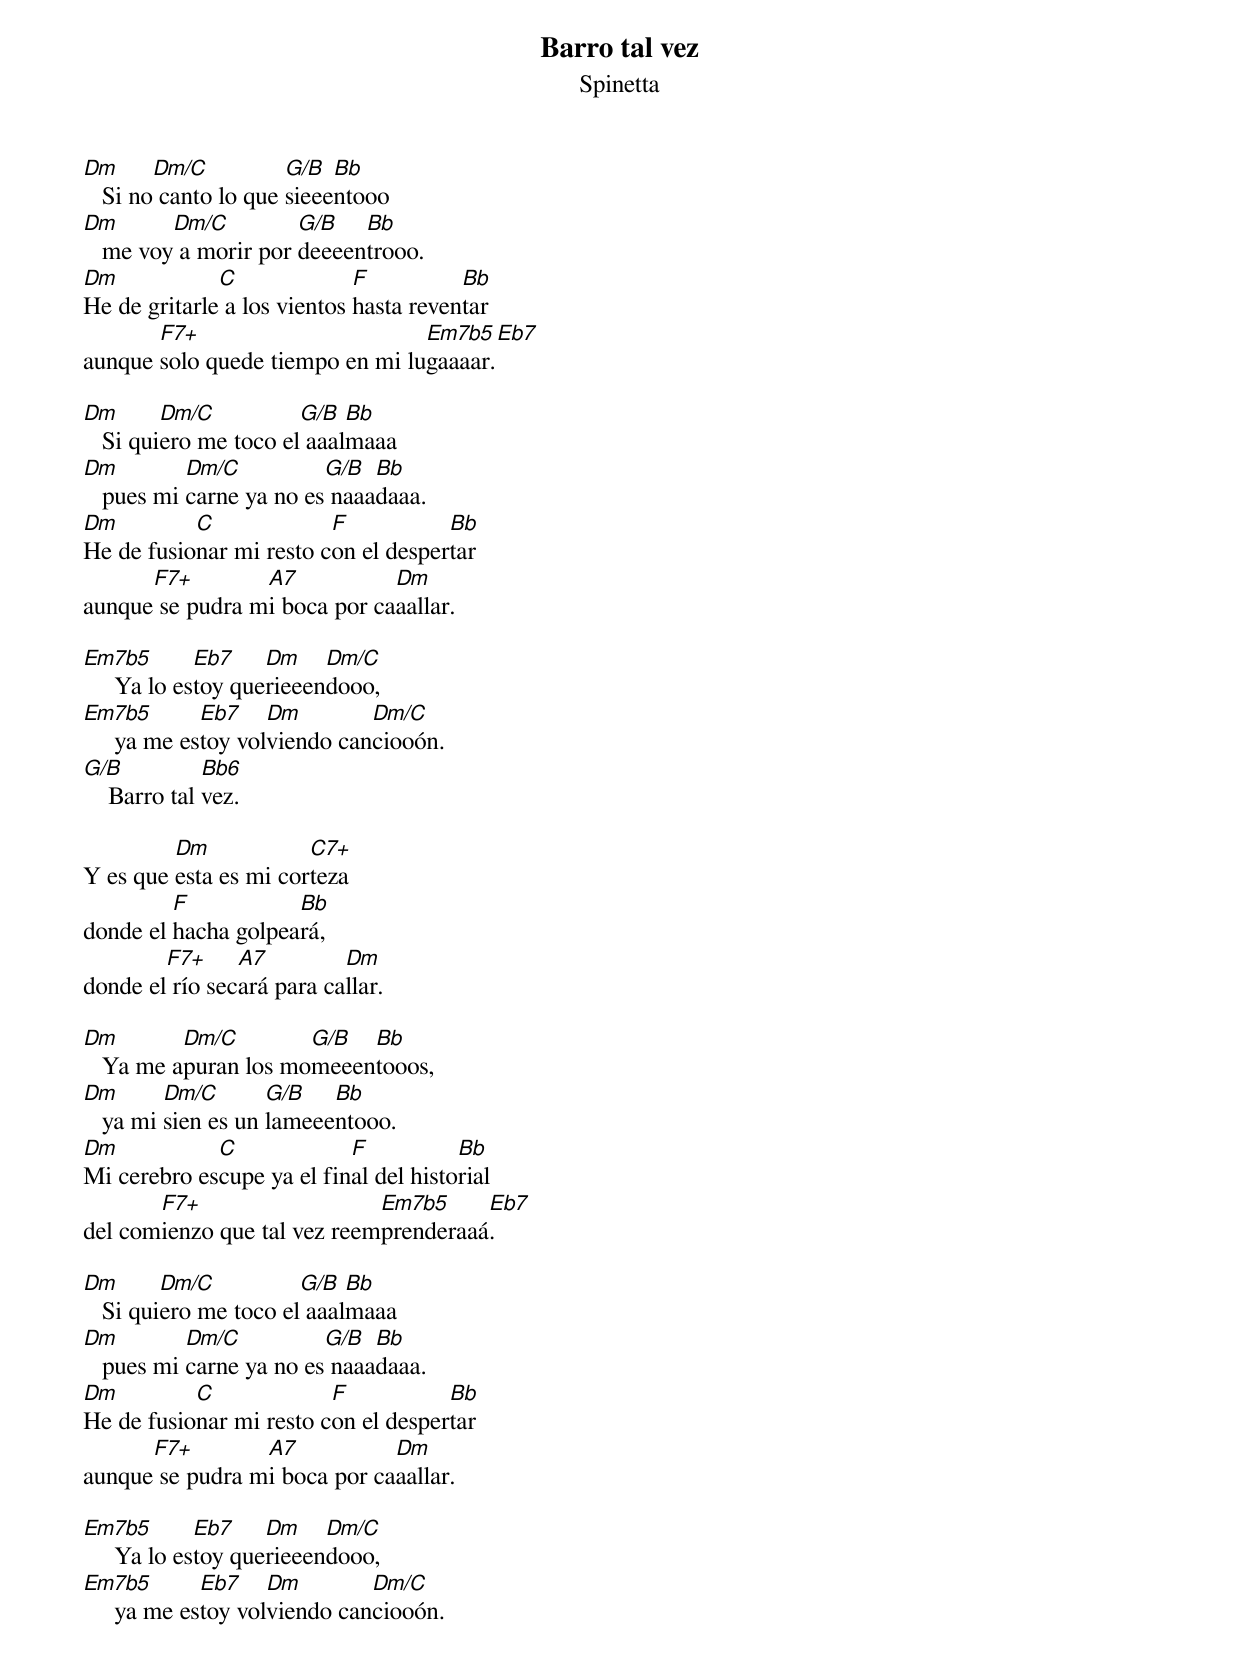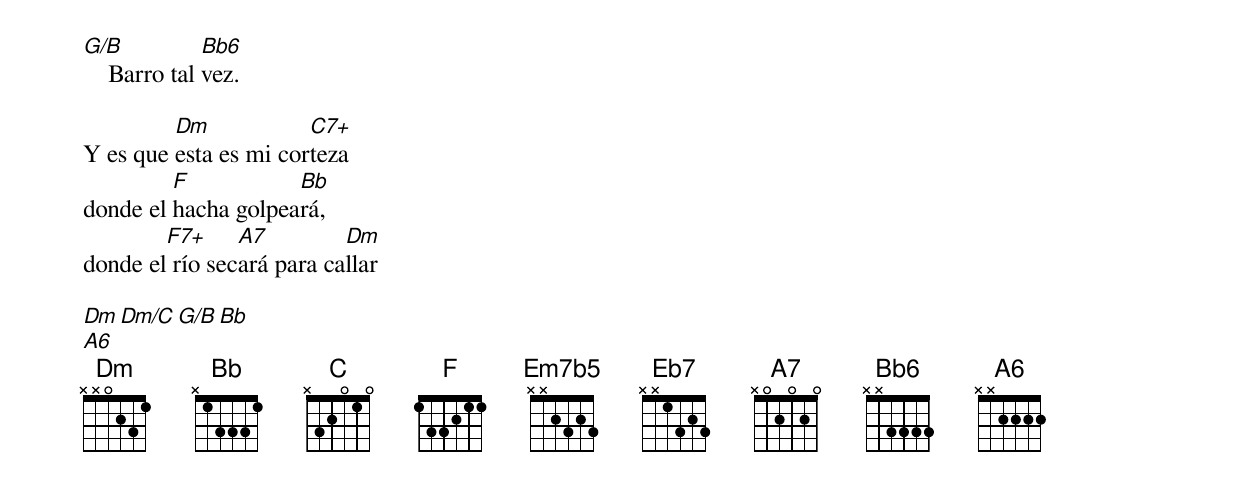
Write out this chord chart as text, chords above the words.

Barro tal vez
Spinetta

Dm      Dm/C          G/B  Bb
   Si no canto lo que sieeentooo
Dm       Dm/C         G/B   Bb
   me voy a morir por deeeentrooo.
Dm            C              F          Bb
He de gritarle a los vientos hasta reventar
       F7+                       Em7b5  Eb7
aunque solo quede tiempo en mi lugaaaar.

Dm       Dm/C          G/B  Bb
   Si quiero me toco el aaalmaaa
Dm         Dm/C          G/B  Bb
   pues mi carne ya no es naaadaaa.
Dm         C             F           Bb
He de fusionar mi resto con el despertar
      F7+        A7           Dm
aunque se pudra mi boca por caaallar.

Em7b5        Eb7    Dm    Dm/C
     Ya lo estoy querieeendooo,
Em7b5        Eb7    Dm        Dm/C
     ya me estoy volviendo canciooón.
G/B           Bb6
    Barro tal vez.

         Dm            C7+
Y es que esta es mi corteza
         F           Bb
donde el hacha golpeará,
        F7+     A7         Dm
donde el río secará para callar.

Dm        Dm/C        G/B  Bb
   Ya me apuran los momeeentooos,
Dm       Dm/C       G/B   Bb
   ya mi sien es un lameeentooo.
Dm           C             F           Bb
Mi cerebro escupe ya el final del historial
       F7+                   Em7b5     Eb7
del comienzo que tal vez reemprenderaaá.

Dm       Dm/C          G/B  Bb
   Si quiero me toco el aaalmaaa
Dm         Dm/C          G/B  Bb
   pues mi carne ya no es naaadaaa.
Dm         C             F           Bb
He de fusionar mi resto con el despertar
      F7+        A7           Dm
aunque se pudra mi boca por caaallar.

Em7b5        Eb7    Dm    Dm/C
     Ya lo estoy querieeendooo,
Em7b5        Eb7    Dm        Dm/C
     ya me estoy volviendo canciooón.
G/B           Bb6
    Barro tal vez.

         Dm            C7+
Y es que esta es mi corteza
         F           Bb
donde el hacha golpeará,
        F7+     A7         Dm
donde el río secará para callar

Dm Dm/C G/B Bb
A6
